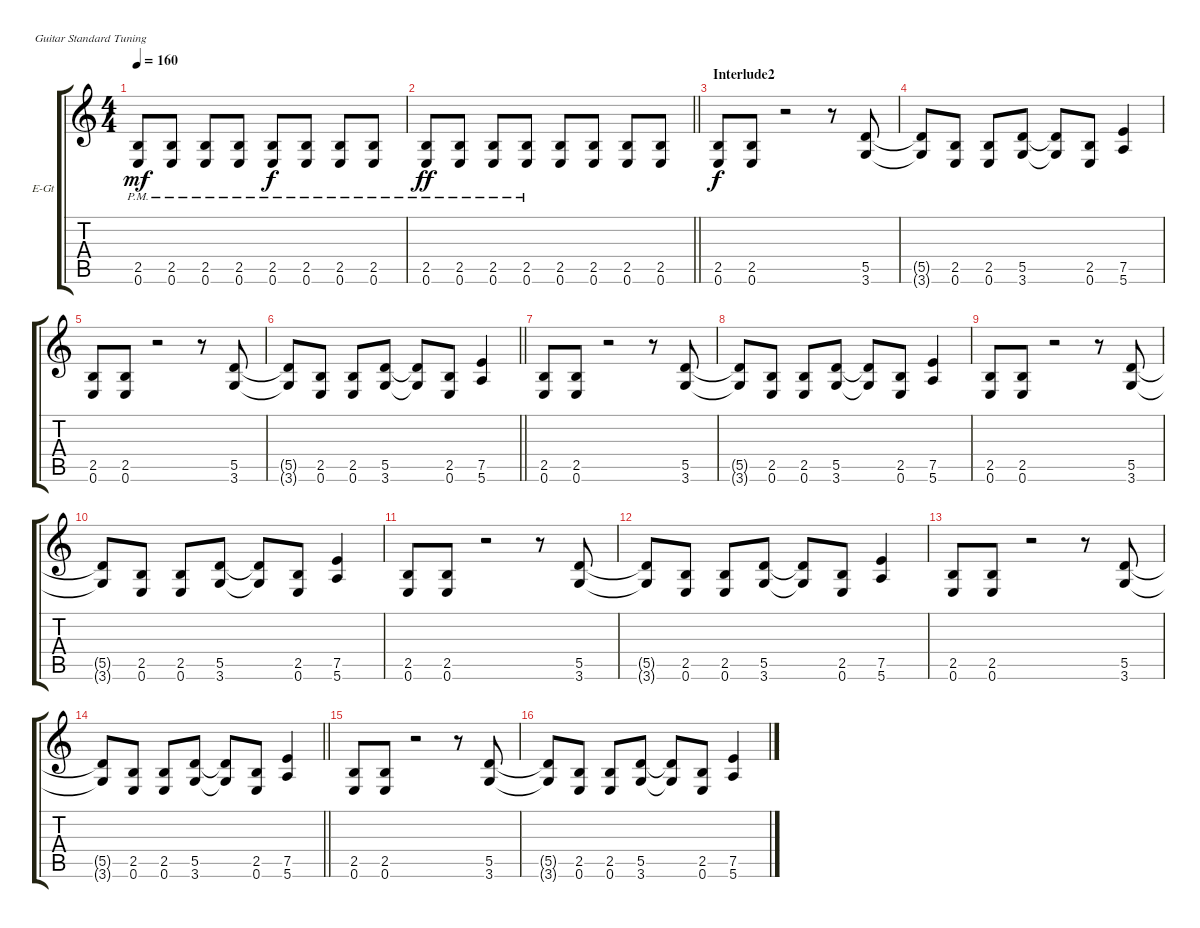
\bracketExtendMode groupsimilarinstruments
\firstSystemTrackNameOrientation horizontal
\otherSystemsTrackNameOrientation horizontal
\track ("Tim Sult" "E-Gt") {instrument distortionguitar}
\staff {score tabs}
\tuning (E4 B3 G3 D3 A2 E2)
\ts (4 4)
\tempo 160
\clef g2
\ks c
(2.5{pm} 0.6{pm}).8{dy mf} (2.5{pm} 0.6{pm}).8 (2.5{pm} 0.6{pm}).8 (2.5{pm} 0.6{pm}).8 (2.5{pm} 0.6{pm}).8{dy f} (2.5{pm} 0.6{pm}).8 (2.5{pm} 0.6{pm}).8 (2.5{pm} 0.6{pm}).8 |
\barLineRight lightlight
(2.5{pm} 0.6{pm}).8{dy ff} (2.5{pm} 0.6{pm}).8 (2.5{pm} 0.6{pm}).8 (2.5{pm} 0.6{pm}).8 (2.5 0.6).8 (2.5 0.6).8 (2.5 0.6).8 (2.5 0.6).8 |
\section ("" "Interlude2")
(2.5 0.6).8{dy f} (2.5 0.6).8 r.2 r.8 (5.5 3.6).8 |
(5.5{t} 3.6{t}).8 (2.5 0.6).8 (2.5 0.6).8 (5.5 3.6).8 (5.5{t} 3.6{t}).8 (2.5 0.6).8 (7.5 5.6).4 |
(2.5 0.6).8 (2.5 0.6).8 r.2 r.8 (5.5 3.6).8 |
\barLineRight lightlight
(5.5{t} 3.6{t}).8 (2.5 0.6).8 (2.5 0.6).8 (5.5 3.6).8 (5.5{t} 3.6{t}).8 (2.5 0.6).8 (7.5 5.6).4 |
(2.5 0.6).8 (2.5 0.6).8 r.2 r.8 (5.5 3.6).8 |
(5.5{t} 3.6{t}).8 (2.5 0.6).8 (2.5 0.6).8 (5.5 3.6).8 (5.5{t} 3.6{t}).8 (2.5 0.6).8 (7.5 5.6).4 |
(2.5 0.6).8 (2.5 0.6).8 r.2 r.8 (5.5 3.6).8 |
(5.5{t} 3.6{t}).8 (2.5 0.6).8 (2.5 0.6).8 (5.5 3.6).8 (5.5{t} 3.6{t}).8 (2.5 0.6).8 (7.5 5.6).4 |
(2.5 0.6).8 (2.5 0.6).8 r.2 r.8 (5.5 3.6).8 |
(5.5{t} 3.6{t}).8 (2.5 0.6).8 (2.5 0.6).8 (5.5 3.6).8 (5.5{t} 3.6{t}).8 (2.5 0.6).8 (7.5 5.6).4 |
(2.5 0.6).8 (2.5 0.6).8 r.2 r.8 (5.5 3.6).8 |
\barLineRight lightlight
(5.5{t} 3.6{t}).8 (2.5 0.6).8 (2.5 0.6).8 (5.5 3.6).8 (5.5{t} 3.6{t}).8 (2.5 0.6).8 (7.5 5.6).4 |
(2.5 0.6).8 (2.5 0.6).8 r.2 r.8 (5.5 3.6).8 |
(5.5{t} 3.6{t}).8 (2.5 0.6).8 (2.5 0.6).8 (5.5 3.6).8 (5.5{t} 3.6{t}).8 (2.5 0.6).8 (7.5 5.6).4
